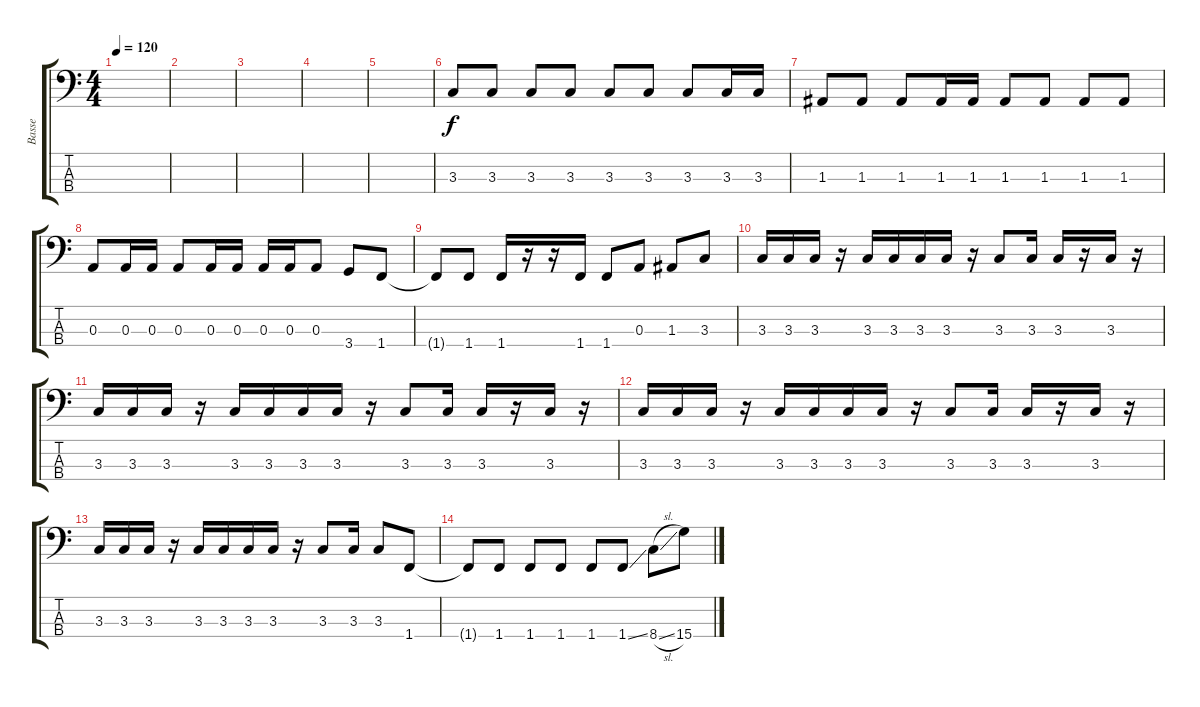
\track ("Basse" "Basse") {instrument electricbassfinger}
\staff {score tabs}
\tuning (G2 D2 A1 E1) {hide}
\ts (4 4)
\tempo 120
\clef f4
\ks c
|
|
|
|
|
3.3.8 3.3.8 3.3.8 3.3.8 3.3.8 3.3.8 3.3.8 3.3.16 3.3.16 |
1.3.8 1.3.8 1.3.8 1.3.16 1.3.16 1.3.8 1.3.8 1.3.8 1.3.8 |
0.3.8 0.3.16 0.3.16 0.3.8 0.3.16 0.3.16 0.3.16 0.3.16 0.3.8 3.4.8 1.4.8 |
1.4{t}.8 1.4.8 1.4.16 r.16 r.16 1.4.16 1.4.8 0.3.8 1.3.8 3.3.8 |
3.3.16 3.3.16 3.3.16 r.16 3.3.16 3.3.16 3.3.16 3.3.16 r.16 3.3.8 3.3.16 3.3.16 r.16 3.3.16 r.16 |
3.3.16 3.3.16 3.3.16 r.16 3.3.16 3.3.16 3.3.16 3.3.16 r.16 3.3.8 3.3.16 3.3.16 r.16 3.3.16 r.16 |
3.3.16 3.3.16 3.3.16 r.16 3.3.16 3.3.16 3.3.16 3.3.16 r.16 3.3.8 3.3.16 3.3.16 r.16 3.3.16 r.16 |
3.3.16 3.3.16 3.3.16 r.16 3.3.16 3.3.16 3.3.16 3.3.16 r.16 3.3.8 3.3.16 3.3.8 1.4.8 |
1.4{t}.8 1.4.8 1.4.8 1.4.8 1.4.8 1.4{ss}.8 8.4{sl}.8 15.4.8
